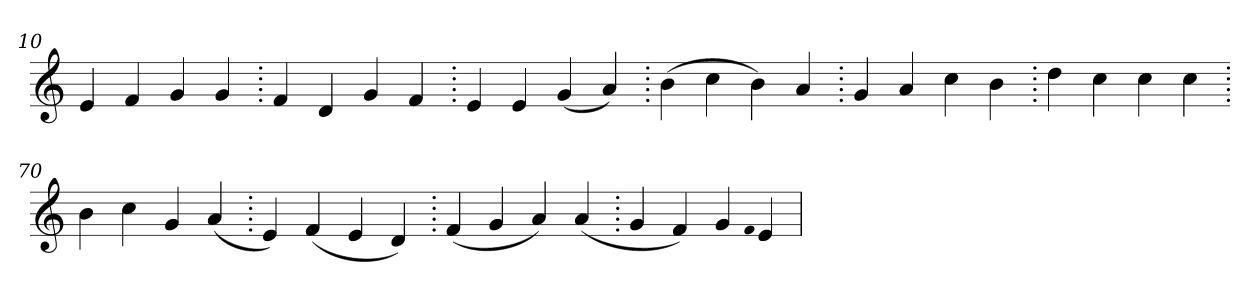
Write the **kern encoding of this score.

**kern
*part1
*staff1
*clefG2
=10.
4e
4f
4g
4g
=20.
4f
4d
4g
4f
=30.
4e
4e
(>4g
4a)
=40.
(>4b
4cc
4b)
4a
=50.
4g
4a
4cc
4b
=60.
4dd
4cc
4cc
4cc
=70.
4b
4cc
4g
(>4a
=80.
4e)
(>4f
4e
4d)
=90.
(>4f
4g
4a)
(>4a
=100.
4g
4f)
(>4g
qqf
4e
=
*-
